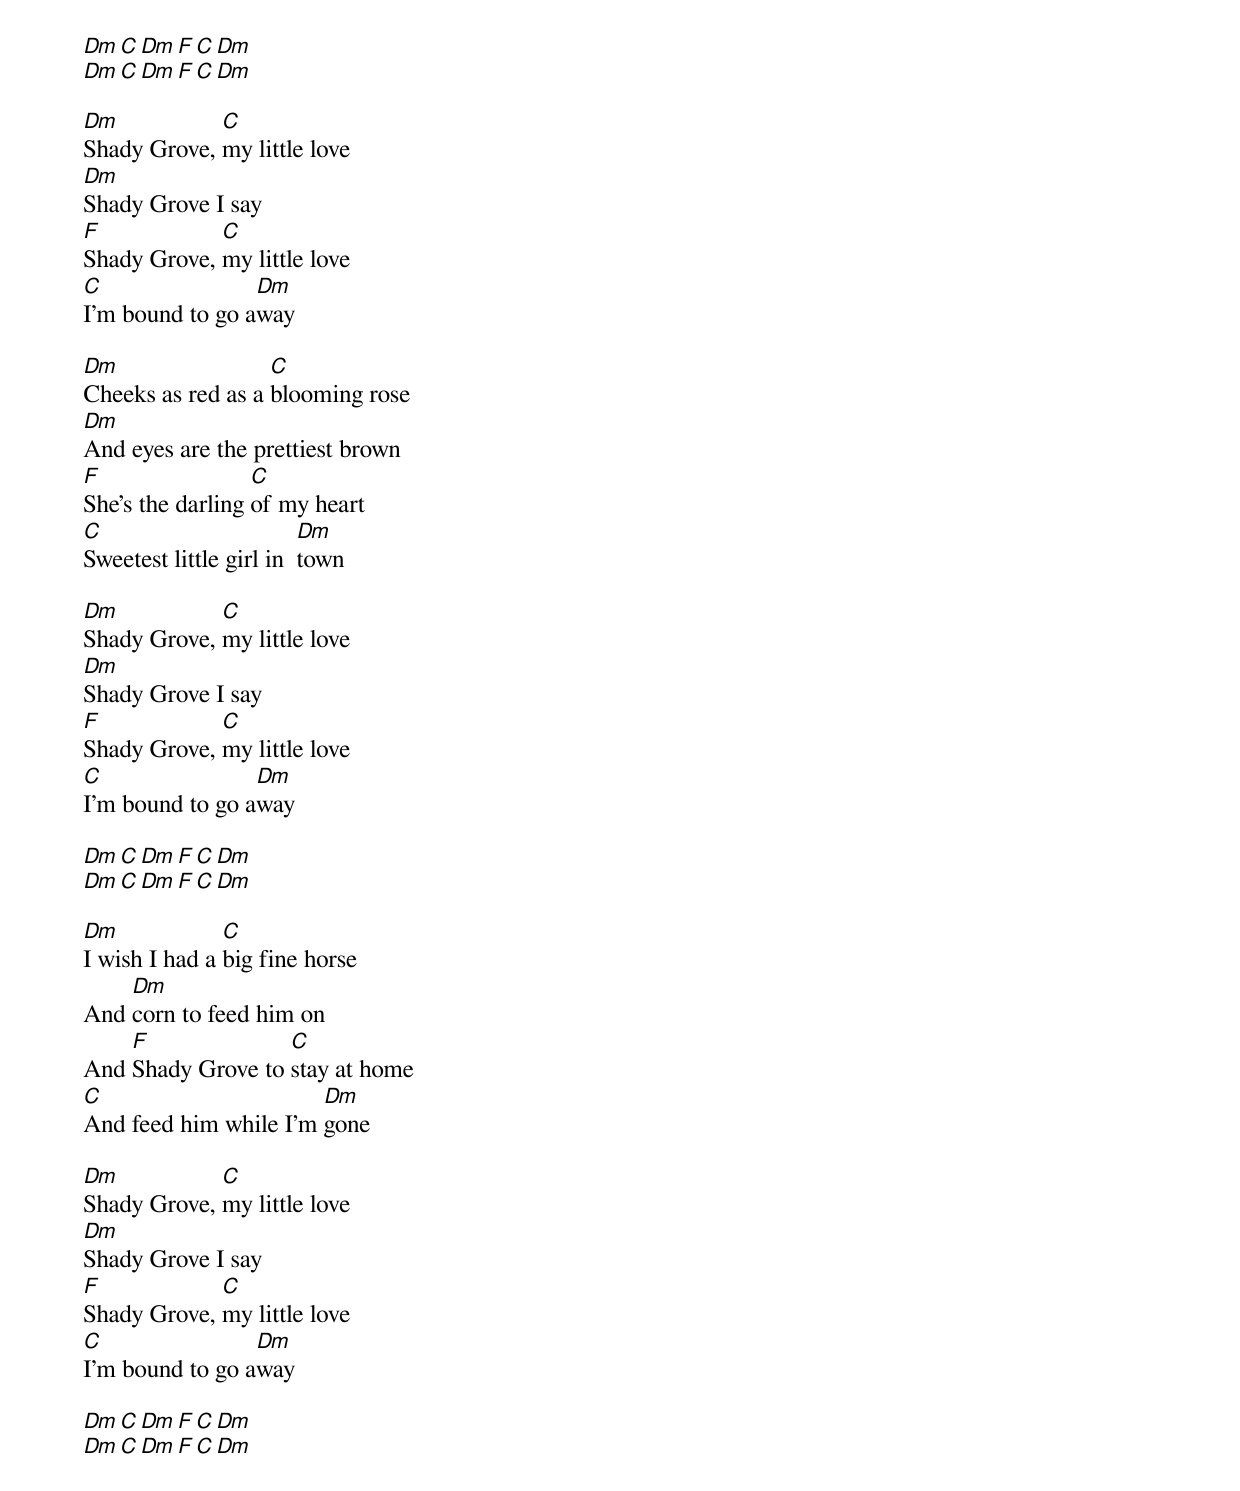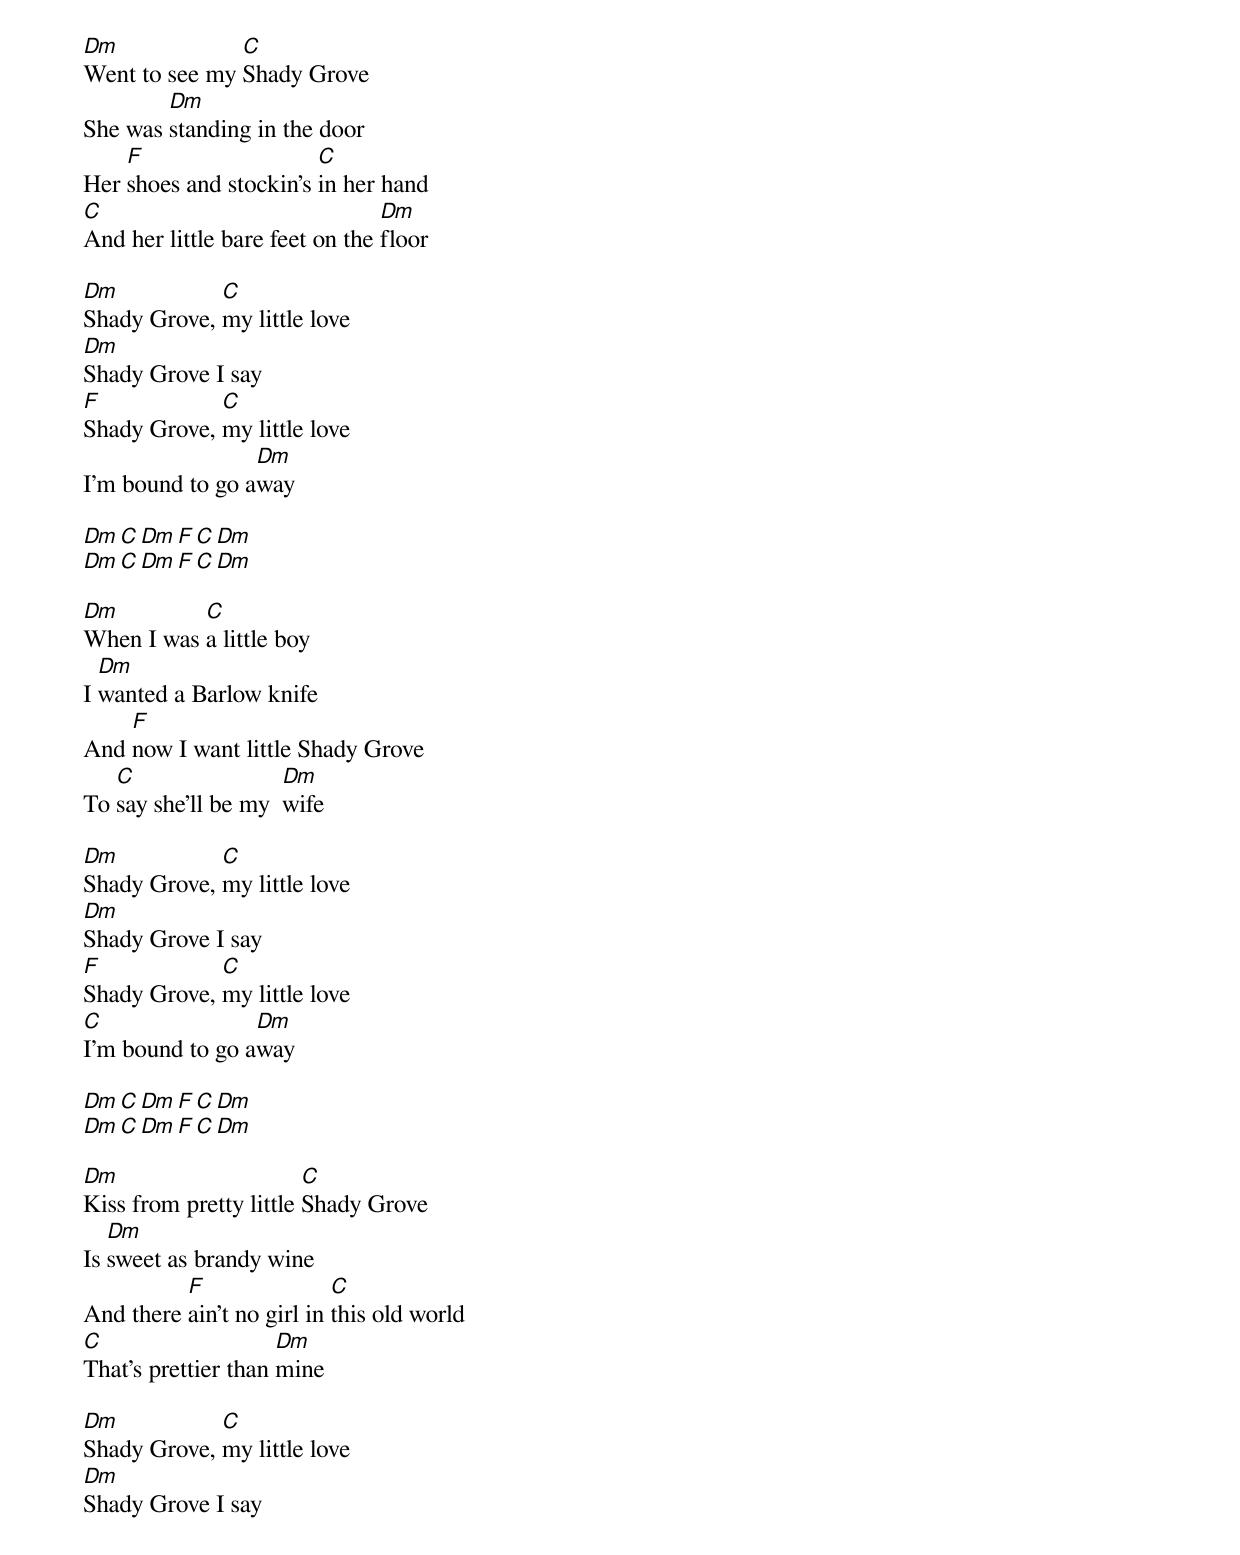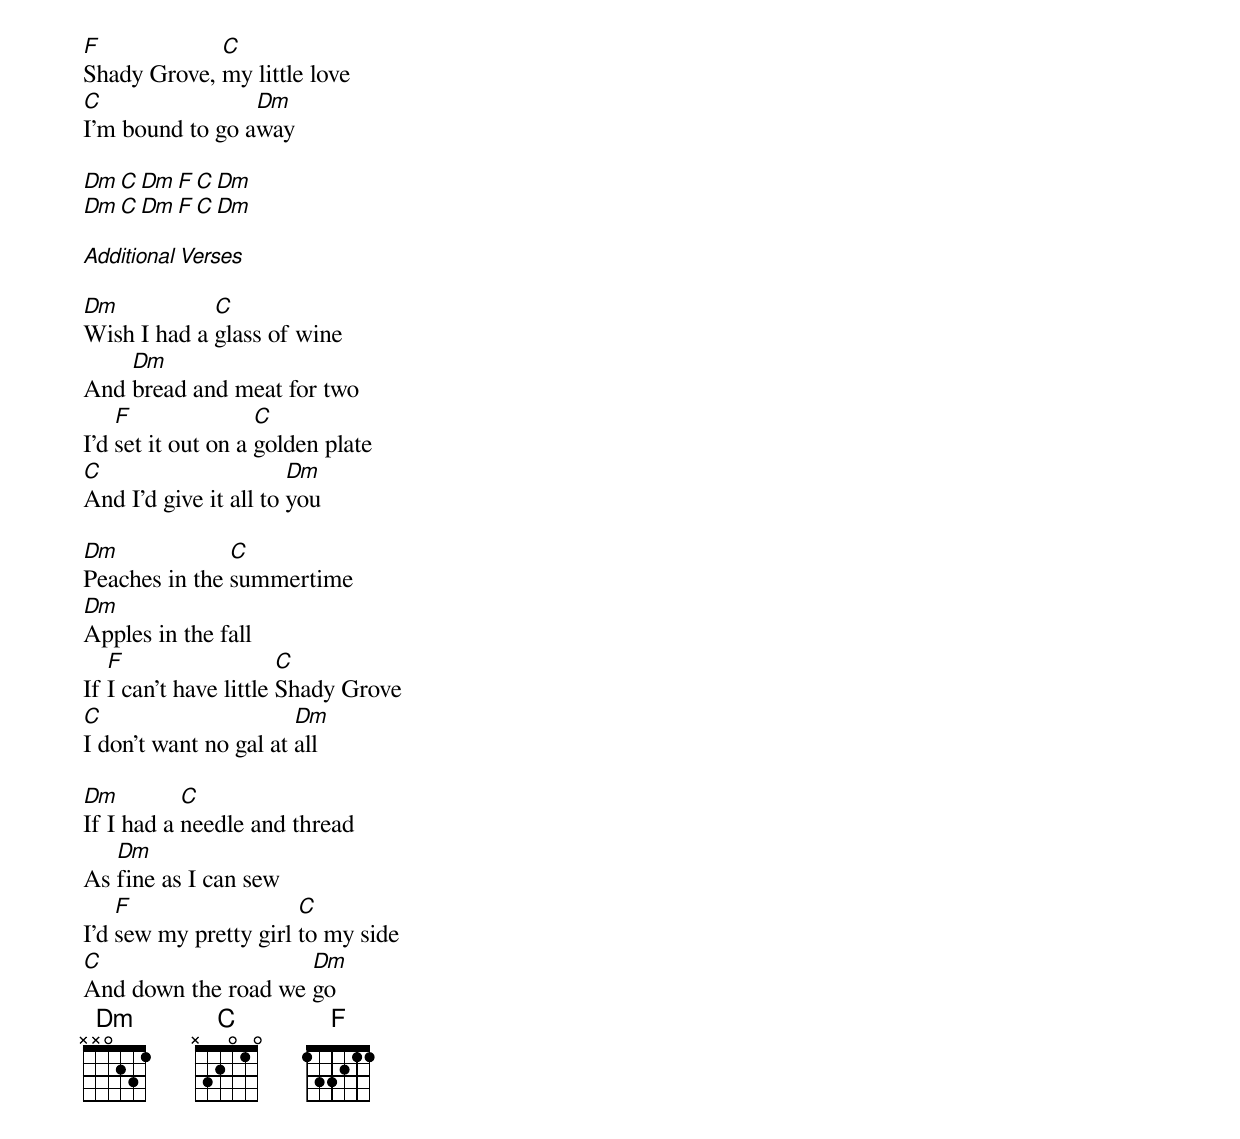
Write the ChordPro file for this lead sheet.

[Dm][C][Dm][F][C][Dm]
[Dm][C][Dm][F][C][Dm]

[Dm]Shady Grove, [C]my little love
[Dm]Shady Grove I say
[F]Shady Grove, [C]my little love
[C]I'm bound to go a[Dm]way

[Dm]Cheeks as red as a [C]blooming rose
[Dm]And eyes are the prettiest brown
[F]She's the darling [C]of my heart
[C]Sweetest little girl in  [Dm]town

[Dm]Shady Grove, [C]my little love
[Dm]Shady Grove I say
[F]Shady Grove, [C]my little love
[C]I'm bound to go a[Dm]way

[Dm][C][Dm][F][C][Dm]
[Dm][C][Dm][F][C][Dm]

[Dm]I wish I had a [C]big fine horse
And [Dm]corn to feed him on
And [F]Shady Grove to [C]stay at home
[C]And feed him while I'm [Dm]gone

[Dm]Shady Grove, [C]my little love
[Dm]Shady Grove I say
[F]Shady Grove, [C]my little love
[C]I'm bound to go a[Dm]way

[Dm][C][Dm][F][C][Dm]
[Dm][C][Dm][F][C][Dm]

[Dm]Went to see my [C]Shady Grove
She was [Dm]standing in the door
Her [F]shoes and stockin's [C]in her hand
[C]And her little bare feet on the [Dm]floor

[Dm]Shady Grove, [C]my little love
[Dm]Shady Grove I say
[F]Shady Grove, [C]my little love
I'm bound to go a[Dm]way

[Dm][C][Dm][F][C][Dm]
[Dm][C][Dm][F][C][Dm]

[Dm]When I was [C]a little boy
I [Dm]wanted a Barlow knife
And [F]now I want little Shady Grove
To [C]say she'll be my  [Dm]wife

[Dm]Shady Grove, [C]my little love
[Dm]Shady Grove I say
[F]Shady Grove, [C]my little love
[C]I'm bound to go a[Dm]way

[Dm][C][Dm][F][C][Dm]
[Dm][C][Dm][F][C][Dm]

[Dm]Kiss from pretty little [C]Shady Grove
Is [Dm]sweet as brandy wine
And there [F]ain't no girl in [C]this old world
[C]That's prettier than [Dm]mine

[Dm]Shady Grove, [C]my little love
[Dm]Shady Grove I say
[F]Shady Grove, [C]my little love
[C]I'm bound to go a[Dm]way

[Dm][C][Dm][F][C][Dm]
[Dm][C][Dm][F][C][Dm]

[Additional Verses]

[Dm]Wish I had a [C]glass of wine
And [Dm]bread and meat for two
I'd [F]set it out on a [C]golden plate
[C]And I'd give it all to [Dm]you

[Dm]Peaches in the [C]summertime
[Dm]Apples in the fall
If [F]I can't have little [C]Shady Grove
[C]I don't want no gal at [Dm]all

[Dm]If I had a [C]needle and thread
As [Dm]fine as I can sew
I'd [F]sew my pretty girl [C]to my side
[C]And down the road we [Dm]go
